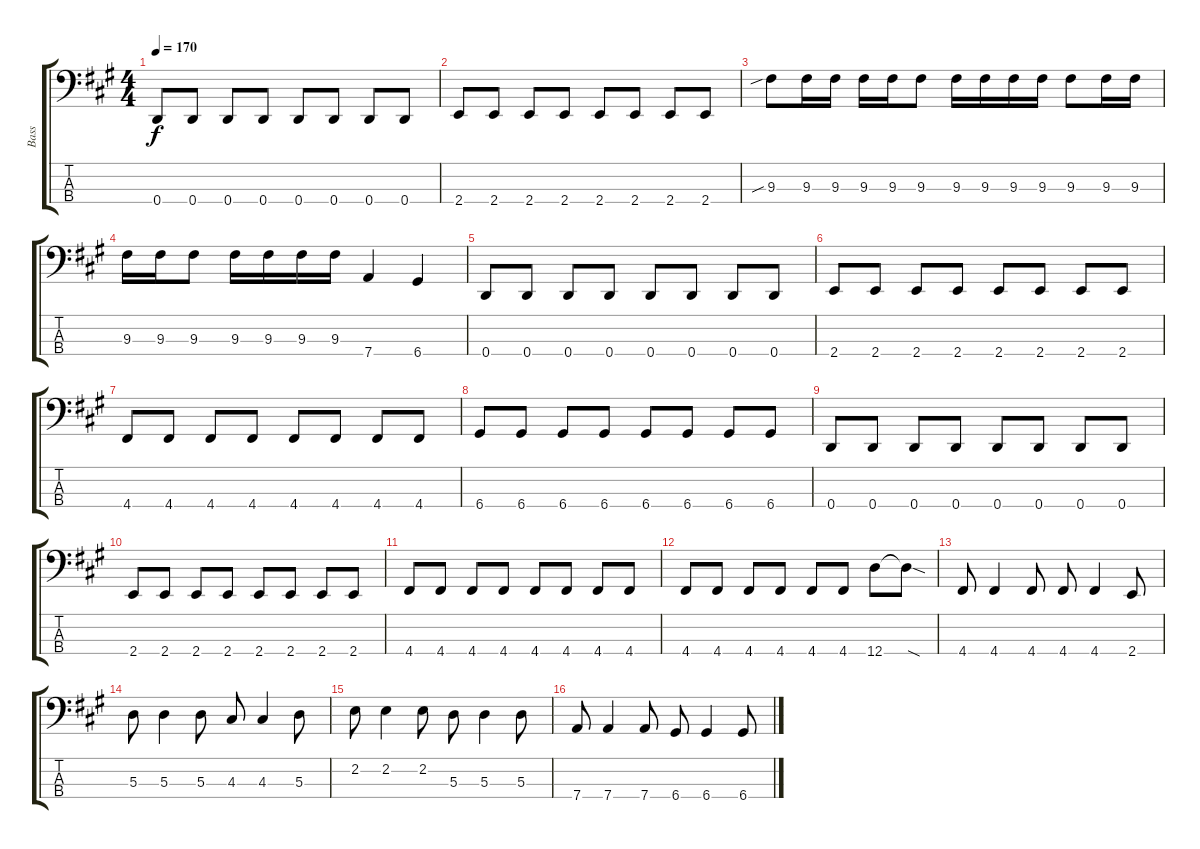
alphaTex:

\track ("Bass" "Bass") {instrument electricbasspick}
\staff {score tabs}
\tuning (G2 D2 A1 D1) {hide}
\ts (4 4)
\tempo 170
\clef f4
\ks a
0.4.8{dy f} 0.4.8 0.4.8 0.4.8 0.4.8 0.4.8 0.4.8 0.4.8 |
2.4.8 2.4.8 2.4.8 2.4.8 2.4.8 2.4.8 2.4.8 2.4.8 |
9.3{sib}.8 9.3.16 9.3.16 9.3.16 9.3.16 9.3.8 9.3.16 9.3.16 9.3.16 9.3.16 9.3.8 9.3.16 9.3.16 |
9.3.16 9.3.16 9.3.8 9.3.16 9.3.16 9.3.16 9.3.16 7.4.4 6.4.4 |
0.4.8 0.4.8 0.4.8 0.4.8 0.4.8 0.4.8 0.4.8 0.4.8 |
2.4.8 2.4.8 2.4.8 2.4.8 2.4.8 2.4.8 2.4.8 2.4.8 |
4.4.8 4.4.8 4.4.8 4.4.8 4.4.8 4.4.8 4.4.8 4.4.8 |
6.4.8 6.4.8 6.4.8 6.4.8 6.4.8 6.4.8 6.4.8 6.4.8 |
0.4.8 0.4.8 0.4.8 0.4.8 0.4.8 0.4.8 0.4.8 0.4.8 |
2.4.8 2.4.8 2.4.8 2.4.8 2.4.8 2.4.8 2.4.8 2.4.8 |
4.4.8 4.4.8 4.4.8 4.4.8 4.4.8 4.4.8 4.4.8 4.4.8 |
4.4.8 4.4.8 4.4.8 4.4.8 4.4.8 4.4.8 12.4.8 12.4{sod t}.8 |
4.4.8 4.4.4 4.4.8 4.4.8 4.4.4 2.4.8 |
5.3.8 5.3.4 5.3.8 4.3.8 4.3.4 5.3.8 |
2.2.8 2.2.4 2.2.8 5.3.8 5.3.4 5.3.8 |
7.4.8 7.4.4 7.4.8 6.4.8 6.4.4 6.4.8
